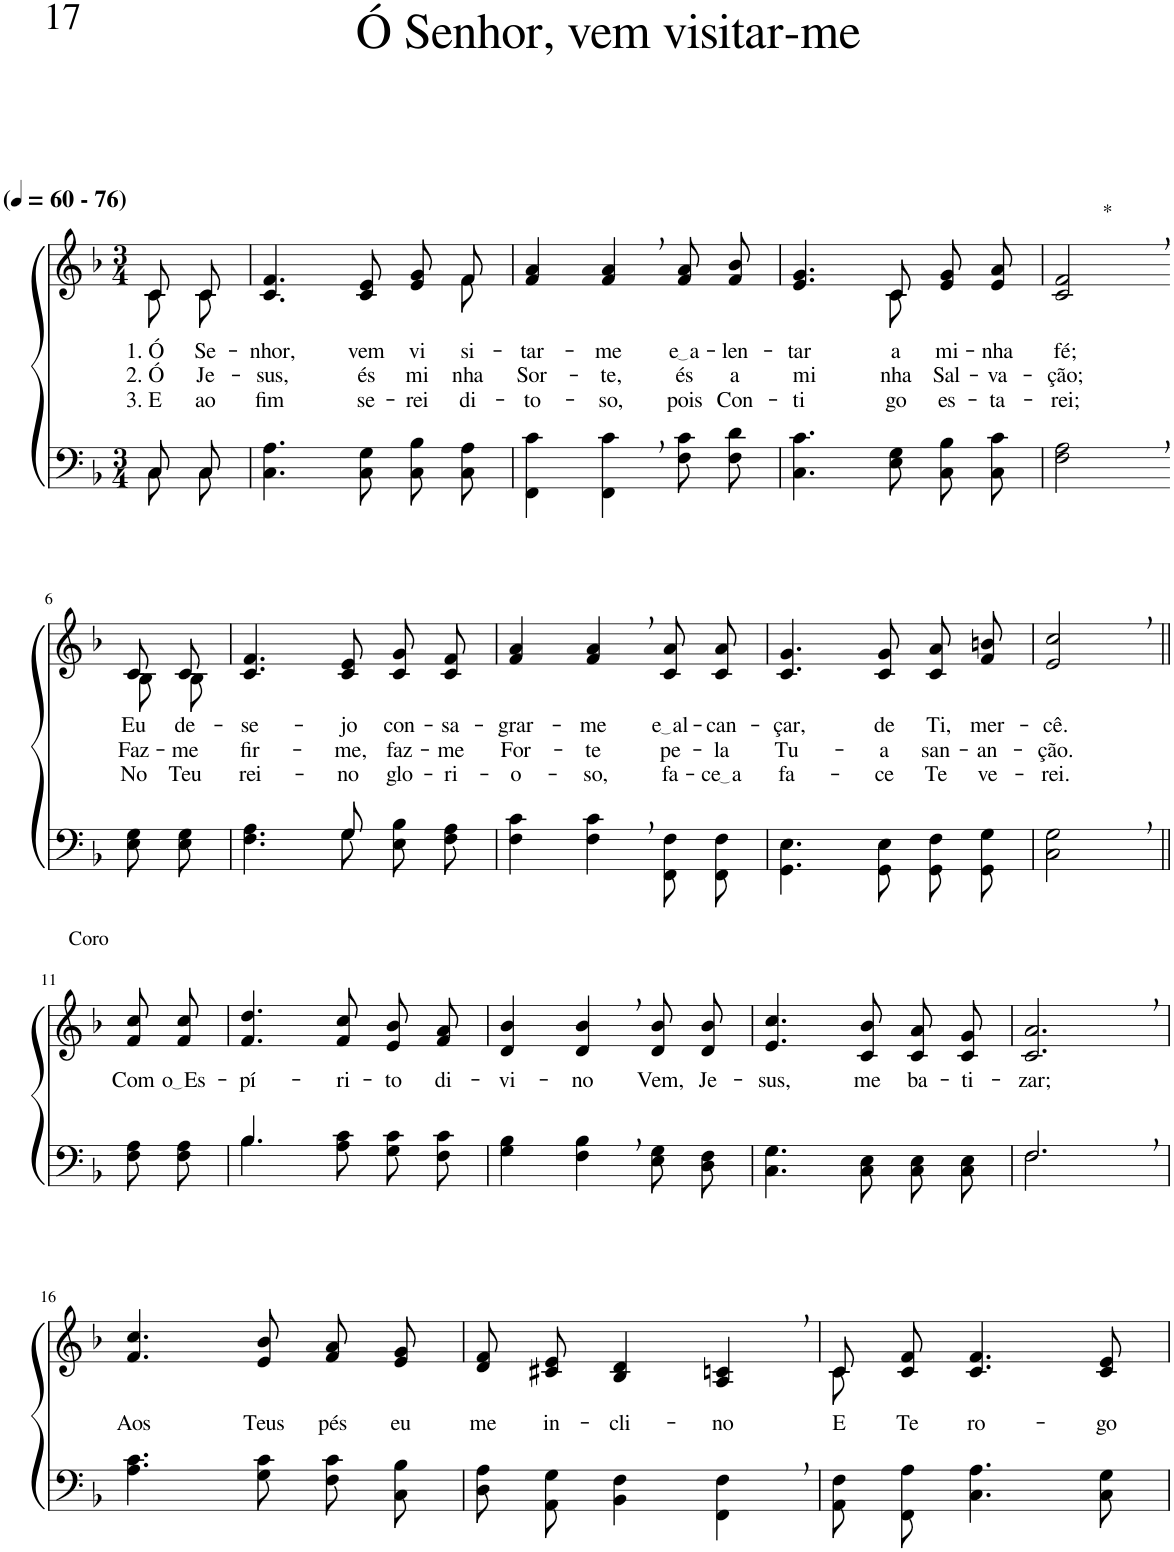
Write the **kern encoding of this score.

**kern	**kern	**text	**text	**text
*part2	*part1	*part1	*part1	*part1
*staff2	*staff1	*staff1	*staff1	*staff1
*I"Parte III e IV	*I"Parte I e II	*	*	*
*clefF4	*clefG2	*	*	*
*Trd-1c-2	*Trd-1c-2	*	*	*
*k[b-]	*k[b-]	*	*	*
*M3/4	*M3/4	*	*	*
*MM60	*MM60	*	*	*
=1	=1	=1	=1	=1
*^	*^	*	*	*
!	!	!LO:TX:a:B:t=(	!	!	!	!
!	!	!LO:TX:a:B:t=- 76)	!	!	!	!
!	!	!	!	!LO:LY:b	!LO:LY:b	!LO:LY:b
8C/L	8C\L	8c/L	8c\L	1. Ó	2. Ó	3. E
!	!	!	!	!LO:LY:b	!LO:LY:b	!LO:LY:b
8C/J	8C\J	8c/J	8c\J	Se-	Je-	ao
=2	=2	=2	=2	=2	=2	=2
!	!	!	!	!LO:LY:b	!LO:LY:b	!LO:LY:b
*v	*v	*	*	*	*	*
4.C\ 4.A\	2ryy	4.c/ 4.f/	-nhor,	-sus,	fim
!	!	!	!LO:LY:b	!LO:LY:b	!LO:LY:b
8C\ 8G\	.	8c/ 8e/	vem	és	se-
!	!	!	!LO:LY:b	!LO:LY:b	!LO:LY:b
8C\ 8B-\L	8ryy	8e/ 8g/L	vi-	mi-	-rei
!	!	!	!LO:LY:b	!LO:LY:b	!LO:LY:b
8C\ 8A\J	8f\	8f/J	-si-	-nha	di-
=3	=3	=3	=3	=3	=3
!	!	!	!LO:LY:b	!LO:LY:b	!LO:LY:b
*	*v	*v	*	*	*
4FF\ 4c\	4f/ 4a/	-tar-	Sor-	-to-
!	!	!LO:LY:b	!LO:LY:b	!LO:LY:b
4FF\, 4c\,	4f/, 4a/,	-me	-te,	-so,
!	!	!LO:LY:b	!LO:LY:b	!LO:LY:b
8F\ 8c\L	8f/ 8a/L	e a	és	pois
!	!	!LO:LY:b	!LO:LY:b	!LO:LY:b
8F\ 8d\J	8f/ 8b-/J	-len-	a	Con-
=4	=4	=4	=4	=4
!	!	!LO:LY:b	!LO:LY:b	!LO:LY:b
*	*^	*	*	*
4.C\ 4.c\	4.e/ 4.g/	4.ryy	-tar	mi-	-ti-
!	!	!	!LO:LY:b	!LO:LY:b	!LO:LY:b
8E\ 8G\	8c/	8c\	a	-nha	-go
!	!	!	!LO:LY:b	!LO:LY:b	!LO:LY:b
8C\ 8B-\L	8e/ 8g/L	4ryy	mi-	Sal-	es-
!	!	!	!LO:LY:b	!LO:LY:b	!LO:LY:b
8C\ 8c\J	8e/ 8a/J	.	-nha	-va-	-ta-
*	*v	*v	*	*	*
=5	=5	=5	=5	=5
!	!LO:TX:a:t=*	!	!	!
!	!	!LO:LY:b	!LO:LY:b	!LO:LY:b
2F\, 2A\,	2c/, 2f/,	fé;	-ção;	-rei;
!!LO:LB:g=z
=6-	=6-	=6-	=6-	=6-
*	*^	*	*	*
!	!	!	!LO:LY:b	!LO:LY:b	!LO:LY:b
8E\ 8G\L	8c/L	8B-\L	-Eu	Faz-	-No
!	!	!	!LO:LY:b	!LO:LY:b	!LO:LY:b
8E\ 8G\J	8c/J	8B-\J	de-	-me	Teu
=7	=7	=7	=7	=7	=7
*^	*	*	*	*	*
!	!	!	!	!LO:LY:b	!LO:LY:b	!LO:LY:b
*	*	*v	*v	*	*	*
4.ryy	4.F\ 4.A\	4.c/ 4.f/	-se-	fir-	rei-
!	!	!	!LO:LY:b	!LO:LY:b	!LO:LY:b
8G/	8G\	8c/ 8e/	-jo	-me,	-no
!	!	!	!LO:LY:b	!LO:LY:b	!LO:LY:b
4ryy	8E\ 8B-\L	8c/ 8g/L	con-	faz-	glo-
!	!	!	!LO:LY:b	!LO:LY:b	!LO:LY:b
.	8F\ 8A\J	8c/ 8f/J	-sa-	-me	-ri-
=8	=8	=8	=8	=8	=8
!	!	!	!LO:LY:b	!LO:LY:b	!LO:LY:b
*v	*v	*	*	*	*
4F\ 4c\	4f/ 4a/	-grar-	For-	-o-
!	!	!LO:LY:b	!LO:LY:b	!LO:LY:b
4F\, 4c\,	4f/, 4a/,	-me	-te	-so,
!	!	!LO:LY:b	!LO:LY:b	!LO:LY:b
8FF/ 8F/L	8c/ 8a/L	e al	pe-	fa-
!	!	!LO:LY:b	!LO:LY:b	!LO:LY:b
8FF/ 8F/J	8c/ 8a/J	-can-	-la	ce a
=9	=9	=9	=9	=9
!	!	!LO:LY:b	!LO:LY:b	!LO:LY:b
4.GG\ 4.E\	4.c/ 4.g/	-çar,	Tu-	fa-
!	!	!LO:LY:b	!LO:LY:b	!LO:LY:b
8GG\ 8E\	8c/ 8g/	de	-a	-ce
!	!	!LO:LY:b	!LO:LY:b	!LO:LY:b
8GG/ 8F/L	8c/ 8a/L	Ti,	san-	Te
!	!	!LO:LY:b	!LO:LY:b	!LO:LY:b
8GG/ 8G/J	8f/ 8bn/J	mer-	-an-	ve-
=10	=10	=10	=10	=10
!	!	!LO:LY:b	!LO:LY:b	!LO:LY:b
2C\, 2G\,	2e/, 2cc/,	-cê.	-ção.	-rei.
!!LO:LB:g=z
=11||	=11||	=11||	=11||	=11||
!	!LO:TX:a:t=Coro	!	!	!
!	!	!LO:LY:b	!	!
8F\ 8A\L	8f/ 8cc/L	Com	.	.
!	!	!LO:LY:b	!	!
8F\ 8A\J	8f/ 8cc/J	o Es	.	.
=12	=12	=12	=12	=12
*^	*	*	*	*
!	!	!	!LO:LY:b	!	!
4.B-/	4.B-\	4.f/ 4.dd/	-pí-	.	.
!	!	!	!LO:LY:b	!	!
4.ryy	8A\ 8c\	8f/ 8cc/	-ri-	.	.
!	!	!	!LO:LY:b	!	!
.	8G\ 8c\L	8e/ 8b-/L	-to	.	.
!	!	!	!LO:LY:b	!	!
.	8F\ 8c\J	8f/ 8a/J	di-	.	.
=13	=13	=13	=13	=13	=13
!	!	!	!LO:LY:b	!	!
*v	*v	*	*	*	*
4G\ 4B-\	4d/ 4b-/	-vi-	.	.
!	!	!LO:LY:b	!	!
4F\, 4B-\,	4d/, 4b-/,	-no	.	.
!	!	!LO:LY:b	!	!
8E\ 8G\L	8d/ 8b-/L	Vem,	.	.
!	!	!LO:LY:b	!	!
8D\ 8F\J	8d/ 8b-/J	Je-	.	.
=14	=14	=14	=14	=14
!	!	!LO:LY:b	!	!
4.C\ 4.G\	4.e/ 4.cc/	-sus,	.	.
!	!	!LO:LY:b	!	!
8C\ 8E\	8c/ 8b-/	me	.	.
!	!	!LO:LY:b	!	!
8C\ 8E\L	8c/ 8a/L	ba-	.	.
!	!	!LO:LY:b	!	!
8C\ 8E\J	8c/ 8g/J	-ti-	.	.
=15	=15	=15	=15	=15
*^	*	*	*	*
!	!	!	!LO:LY:b	!	!
2.F,/	2.F\	2.c/, 2.a/,	-zar;	.	.
!!LO:LB:g=z
=16	=16	=16	=16	=16	=16
!	!	!	!LO:LY:b	!	!
*v	*v	*	*	*	*
4.A\ 4.c\	4.f/ 4.cc/	Aos	.	.
!	!	!LO:LY:b	!	!
8G\ 8c\	8e/ 8b-/	Teus	.	.
!	!	!LO:LY:b	!	!
8F\ 8c\L	8f/ 8a/L	pés	.	.
!	!	!LO:LY:b	!	!
8C\ 8B-\J	8e/ 8g/J	eu	.	.
=17	=17	=17	=17	=17
!	!	!LO:LY:b	!	!
8D\ 8A\L	8d/ 8f/L	me	.	.
!	!	!LO:LY:b	!	!
8AA\ 8G\J	8c#X/ 8e/J	in-	.	.
!	!	!LO:LY:b	!	!
4BB-\ 4F\	4B-/ 4d/	-cli-	.	.
!	!	!LO:LY:b	!	!
4FF\, 4F\,	4A/, 4cn/,	-no	.	.
=18	=18	=18	=18	=18
*	*^	*	*	*
!	!	!	!LO:LY:b	!	!
8AA\ 8F\L	8c/L	8c\	E	.	.
!	!	!	!LO:LY:b	!	!
8FF\ 8A\J	8c/ 8f/J	2ryy	Te	.	.
!	!	!	!LO:LY:b	!	!
4.C\ 4.A\	4.c/ 4.f/	.	ro-	.	.
!	!	!	!LO:LY:b	!	!
8C\ 8G\	8c/ 8e/	8ryy	-go	.	.
*	*v	*v	*	*	*
=	=	=	=	=
*-	*-	*-	*-	*-
